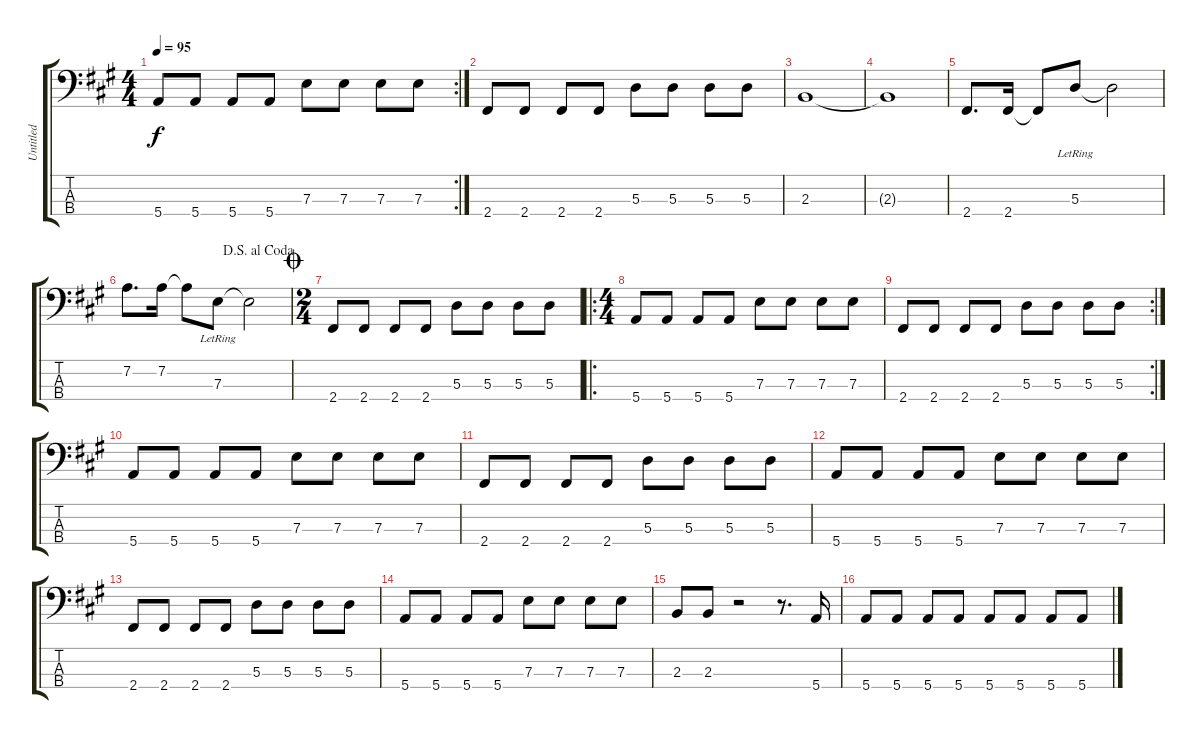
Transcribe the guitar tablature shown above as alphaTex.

\track ("Untitled" "Untitled") {instrument electricbasspick}
\staff {score tabs}
\tuning (G2 D2 A1 E1) {hide}
\rc 2
\ts (4 4)
\tempo 95
\clef f4
\ks a
5.4.8{dy f} 5.4.8 5.4.8 5.4.8 7.3.8 7.3.8 7.3.8 7.3.8 |
2.4.8 2.4.8 2.4.8 2.4.8 5.3.8 5.3.8 5.3.8 5.3.8 |
2.3.1 |
2.3{t}.1 |
2.4.8{d} 2.4.16 2.4{t}.8 5.3{lr}.8 5.3{t}.2 |
\jump dalsegnoalcoda
7.2.8{d} 7.2.16 7.2{t}.8 7.3{lr}.8 7.3{t}.2 |
\ts (2 4)
\jump coda
2.4.8 2.4.8 2.4.8 2.4.8 5.3.8 5.3.8 5.3.8 5.3.8 |
\ro
\ts (4 4)
5.4.8 5.4.8 5.4.8 5.4.8 7.3.8 7.3.8 7.3.8 7.3.8 |
\rc 2
2.4.8 2.4.8 2.4.8 2.4.8 5.3.8 5.3.8 5.3.8 5.3.8 |
5.4.8 5.4.8 5.4.8 5.4.8 7.3.8 7.3.8 7.3.8 7.3.8 |
2.4.8 2.4.8 2.4.8 2.4.8 5.3.8 5.3.8 5.3.8 5.3.8 |
5.4.8 5.4.8 5.4.8 5.4.8 7.3.8 7.3.8 7.3.8 7.3.8 |
2.4.8 2.4.8 2.4.8 2.4.8 5.3.8 5.3.8 5.3.8 5.3.8 |
5.4.8 5.4.8 5.4.8 5.4.8 7.3.8 7.3.8 7.3.8 7.3.8 |
2.3.8 2.3.8 r.2 r.8{d} 5.4.16 |
5.4.8 5.4.8 5.4.8 5.4.8 5.4.8 5.4.8 5.4.8 5.4.8
